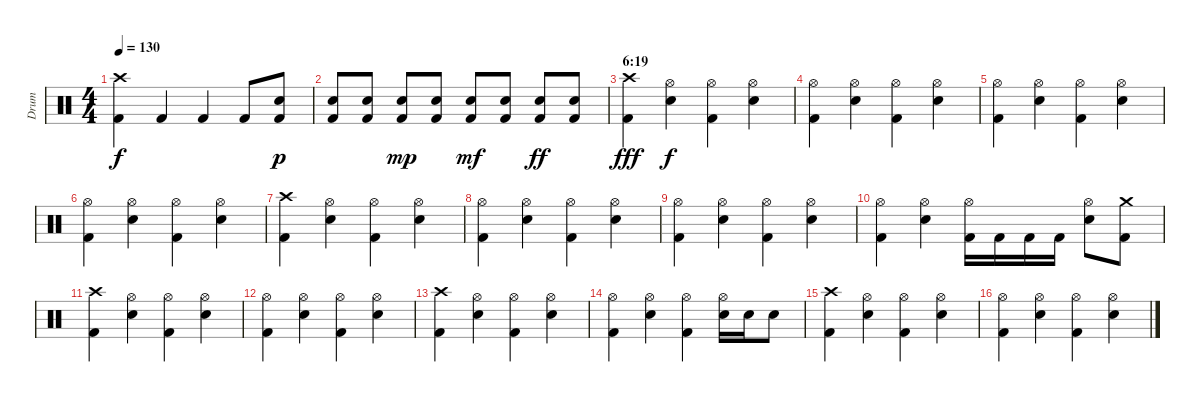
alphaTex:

\track ("Drum" "Drum") {instrument percussion}
\staff {score}
\articulation defaults
\ts (4 4)
\tempo 130
\clef neutral
\ks c
("Kick (hit) 2" "Crash high (hit)").4{dy f} "Kick (hit) 2".4 "Kick (hit) 2".4 "Kick (hit) 2".8 ("Kick (hit) 2" "Electric Snare (hit)").8{dy p} |
("Kick (hit) 2" "Electric Snare (hit)").8 ("Kick (hit) 2" "Electric Snare (hit)").8 ("Kick (hit) 2" "Electric Snare (hit)").8{dy mp} ("Kick (hit) 2" "Electric Snare (hit)").8 ("Kick (hit) 2" "Electric Snare (hit)").8{dy mf} ("Kick (hit) 2" "Electric Snare (hit)").8 ("Kick (hit) 2" "Electric Snare (hit)").8{dy ff} ("Kick (hit) 2" "Electric Snare (hit)").8 |
\section ("" "6:19")
("Kick (hit) 2" "Crash high (hit)").4{dy fff} ("Electric Snare (hit)" "Hi-Hat (open)").4{dy f} ("Kick (hit) 2" "Hi-Hat (open)").4 ("Electric Snare (hit)" "Hi-Hat (open)").4 |
("Kick (hit) 2" "Hi-Hat (open)").4 ("Electric Snare (hit)" "Hi-Hat (open)").4 ("Kick (hit) 2" "Hi-Hat (open)").4 ("Electric Snare (hit)" "Hi-Hat (open)").4 |
("Kick (hit) 2" "Hi-Hat (open)").4 ("Electric Snare (hit)" "Hi-Hat (open)").4 ("Kick (hit) 2" "Hi-Hat (open)").4 ("Electric Snare (hit)" "Hi-Hat (open)").4 |
("Kick (hit) 2" "Hi-Hat (open)").4 ("Electric Snare (hit)" "Hi-Hat (open)").4 ("Kick (hit) 2" "Hi-Hat (open)").4 ("Electric Snare (hit)" "Hi-Hat (open)").4 |
("Kick (hit) 2" "Crash high (hit)").4 ("Electric Snare (hit)" "Hi-Hat (open)").4 ("Kick (hit) 2" "Hi-Hat (open)").4 ("Electric Snare (hit)" "Hi-Hat (open)").4 |
("Kick (hit) 2" "Hi-Hat (open)").4 ("Electric Snare (hit)" "Hi-Hat (open)").4 ("Kick (hit) 2" "Hi-Hat (open)").4 ("Electric Snare (hit)" "Hi-Hat (open)").4 |
("Kick (hit) 2" "Hi-Hat (open)").4 ("Electric Snare (hit)" "Hi-Hat (open)").4 ("Kick (hit) 2" "Hi-Hat (open)").4 ("Electric Snare (hit)" "Hi-Hat (open)").4 |
("Kick (hit) 2" "Hi-Hat (open)").4 ("Electric Snare (hit)" "Hi-Hat (open)").4 ("Kick (hit) 2" "Hi-Hat (open)").16 "Kick (hit) 2".16 "Kick (hit) 2".16 "Kick (hit) 2".16 ("Electric Snare (hit)" "Hi-Hat (open)").8 ("Kick (hit) 2" "Crash medium (hit)").8 |
("Kick (hit) 2" "Crash high (hit)").4 ("Electric Snare (hit)" "Hi-Hat (open)").4 ("Kick (hit) 2" "Hi-Hat (open)").4 ("Electric Snare (hit)" "Hi-Hat (open)").4 |
("Kick (hit) 2" "Hi-Hat (open)").4 ("Electric Snare (hit)" "Hi-Hat (open)").4 ("Kick (hit) 2" "Hi-Hat (open)").4 ("Electric Snare (hit)" "Hi-Hat (open)").4 |
("Kick (hit) 2" "Crash high (hit)").4 ("Electric Snare (hit)" "Hi-Hat (open)").4 ("Kick (hit) 2" "Hi-Hat (open)").4 ("Electric Snare (hit)" "Hi-Hat (open)").4 |
("Kick (hit) 2" "Hi-Hat (open)").4 ("Electric Snare (hit)" "Hi-Hat (open)").4 ("Kick (hit) 2" "Hi-Hat (open)").4 ("Electric Snare (hit)" "Hi-Hat (open)").16 "Electric Snare (hit)".16 "Electric Snare (hit)".8 |
("Kick (hit) 2" "Crash high (hit)").4 ("Electric Snare (hit)" "Hi-Hat (open)").4 ("Kick (hit) 2" "Hi-Hat (open)").4 ("Electric Snare (hit)" "Hi-Hat (open)").4 |
("Kick (hit) 2" "Hi-Hat (open)").4 ("Electric Snare (hit)" "Hi-Hat (open)").4 ("Kick (hit) 2" "Hi-Hat (open)").4 ("Electric Snare (hit)" "Hi-Hat (open)").4
